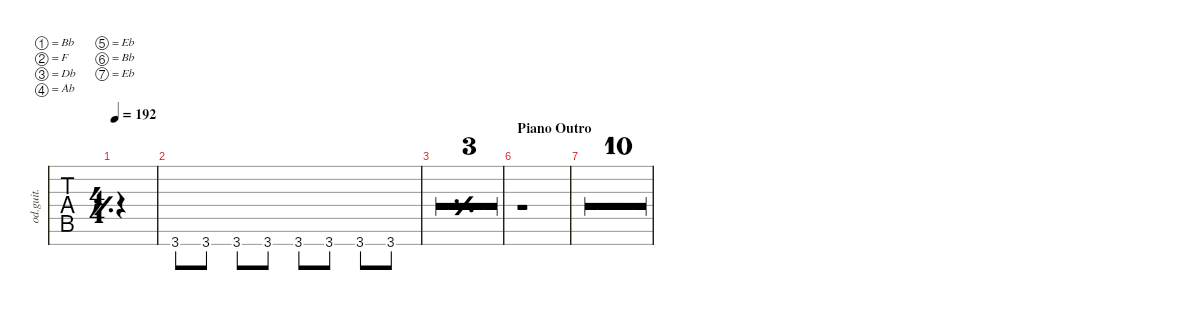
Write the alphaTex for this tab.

\defaultSystemsLayout 4
\hideDynamics
\bracketExtendMode nobrackets
\track ("Rhythm Guitar L" "od.guit.") {multiBarRest instrument distortionguitar}
\staff {tabs}
\tuning (Bb3 F3 Db3 Ab2 Eb2 Bb1 Eb1)
\ts (4 4)
\tempo 192
\clef f4
\simile simple
\ks c
|
3.7{acc #}.8 3.7{acc #}.8 3.7{acc #}.8 3.7{acc #}.8 3.7{acc #}.8 3.7{acc #}.8 3.7{acc #}.8 3.7{acc #}.8 |
\simile simple
|
|
\rc 2
|
\section ("" "Piano Outro")
\simile none
r.1 |
r.1 |
r.1 |
r.1 |
r.1 |
r.1 |
r.1 |
r.1 |
r.1 |
r.1 |
r.1
